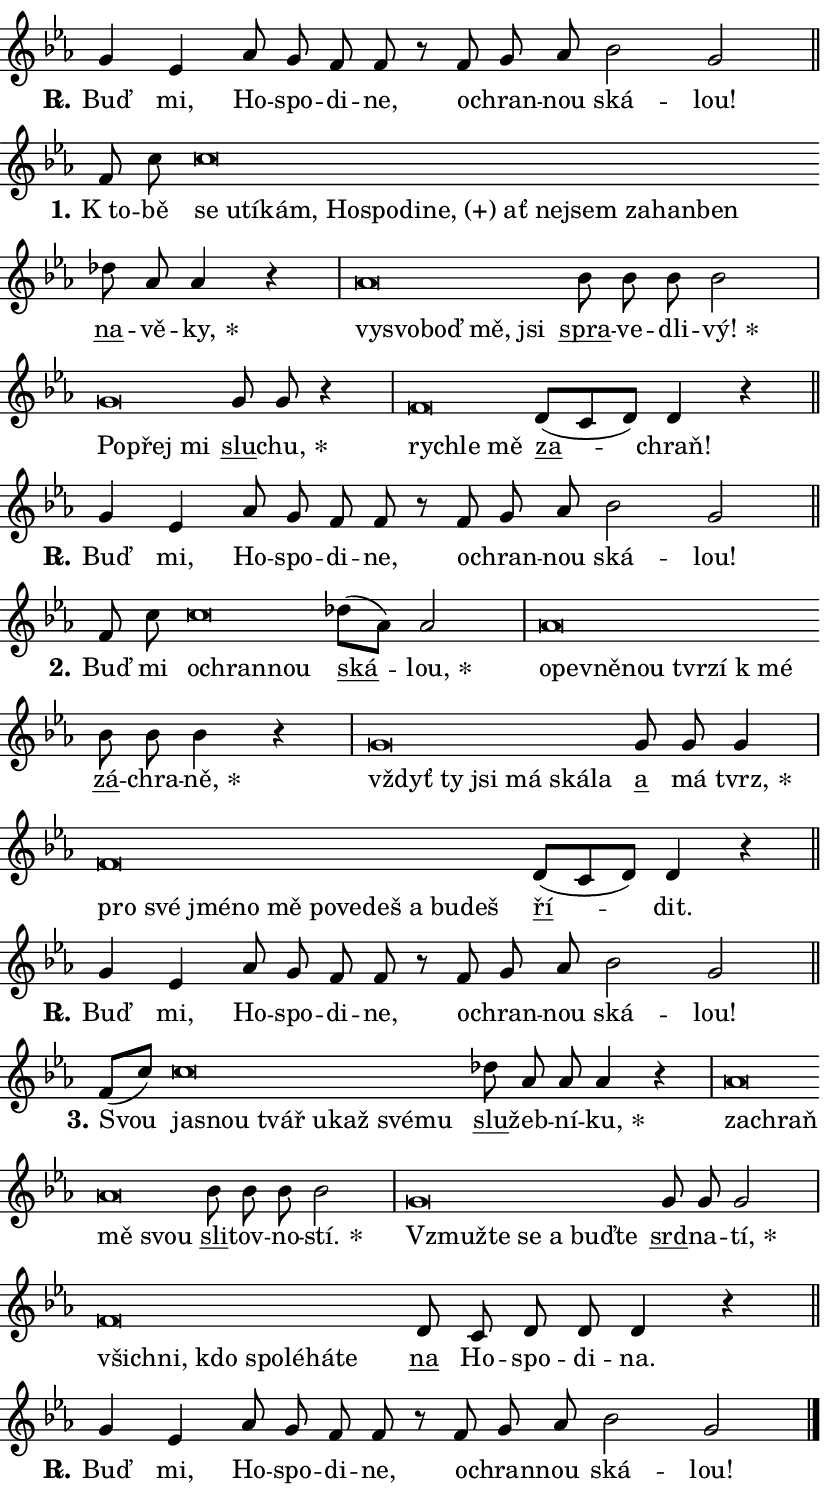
\version "2.24.0"
\header { tagline = "" }
\paper {
  indent = 0\cm
  top-margin = 0\cm
  right-margin = 0.13\cm % to fit lyric hyphens
  bottom-margin = 0\cm
  left-margin = 0\cm
  paper-width = 14\cm
  page-breaking = #ly:one-page-breaking
  system-system-spacing.basic-distance = #11
  score-system-spacing.basic-distance = #11
  ragged-last = ##f
}


%% Author: Thomas Morley
%% https://lists.gnu.org/archive/html/lilypond-user/2020-05/msg00002.html
#(define (line-position grob)
"Returns position of @var[grob} in current system:
   @code{'start}, if at first time-step
   @code{'end}, if at last time-step
   @code{'middle} otherwise
"
  (let* ((col (ly:item-get-column grob))
         (ln (ly:grob-object col 'left-neighbor))
         (rn (ly:grob-object col 'right-neighbor))
         (col-to-check-left (if (ly:grob? ln) ln col))
         (col-to-check-right (if (ly:grob? rn) rn col))
         (break-dir-left
           (and
             (ly:grob-property col-to-check-left 'non-musical #f)
             (ly:item-break-dir col-to-check-left)))
         (break-dir-right
           (and
             (ly:grob-property col-to-check-right 'non-musical #f)
             (ly:item-break-dir col-to-check-right))))
        (cond ((eqv? 1 break-dir-left) 'start)
              ((eqv? -1 break-dir-right) 'end)
              (else 'middle))))

#(define (tranparent-at-line-position vctor)
  (lambda (grob)
  "Relying on @code{line-position} select the relevant enry from @var{vctor}.
Used to determine transparency,"
    (case (line-position grob)
      ((end) (not (vector-ref vctor 0)))
      ((middle) (not (vector-ref vctor 1)))
      ((start) (not (vector-ref vctor 2))))))

noteHeadBreakVisibility =
#(define-music-function (break-visibility)(vector?)
"Makes @code{NoteHead}s transparent relying on @var{break-visibility}"
#{
  \override NoteHead.transparent =
    #(tranparent-at-line-position break-visibility)
#})

#(define delete-ledgers-for-transparent-note-heads
  (lambda (grob)
    "Reads whether a @code{NoteHead} is transparent.
If so this @code{NoteHead} is removed from @code{'note-heads} from
@var{grob}, which is supposed to be @code{LedgerLineSpanner}.
As a result ledgers are not printed for this @code{NoteHead}"
    (let* ((nhds-array (ly:grob-object grob 'note-heads))
           (nhds-list
             (if (ly:grob-array? nhds-array)
                 (ly:grob-array->list nhds-array)
                 '()))
           ;; Relies on the transparent-property being done before
           ;; Staff.LedgerLineSpanner.after-line-breaking is executed.
           ;; This is fragile ...
           (to-keep
             (remove
               (lambda (nhd)
                 (ly:grob-property nhd 'transparent #f))
               nhds-list)))
      ;; TODO find a better method to iterate over grob-arrays, similiar
      ;; to filter/remove etc for lists
      ;; For now rebuilt from scratch
      (set! (ly:grob-object grob 'note-heads)  '())
      (for-each
        (lambda (nhd)
          (ly:pointer-group-interface::add-grob grob 'note-heads nhd))
        to-keep))))

squashNotes = {
  \override NoteHead.X-extent = #'(-0.2 . 0.2)
  \override NoteHead.Y-extent = #'(-0.75 . 0)
  \override NoteHead.stencil =
    #(lambda (grob)
       (let ((pos (ly:grob-property grob 'staff-position)))
         (begin
           (if (< pos -7) (display "ERROR: Lower brevis then expected\n") (display ""))
           (if (<= pos -6) ly:text-interface::print ly:note-head::print))))
}
unSquashNotes = {
  \revert NoteHead.X-extent
  \revert NoteHead.Y-extent
  \revert NoteHead.stencil
}

hideNotes = \noteHeadBreakVisibility #begin-of-line-visible
unHideNotes = \noteHeadBreakVisibility #all-visible

% work-around for resetting accidentals
% https://lilypond.org/doc/v2.23/Documentation/notation/displaying-rhythms#unmetered-music
cadenzaMeasure = {
  \cadenzaOff
  \partial 1024 s1024
  \cadenzaOn
}

#(define-markup-command (accent layout props text) (markup?)
  "Underline accented syllable"
  (interpret-markup layout props
    #{\markup \override #'(offset . 4.3) \underline { #text }#}))

responsum = \markup \concat {
  "R" \hspace #-1.05 \path #0.1 #'((moveto 0 0.07) (lineto 0.9 0.8)) \hspace #0.05 "."
}

spaceSize = #0.6828661417322834 % exact space size for TeX Gyre Schola

\layout {
  \context {
    \Staff
    \remove "Time_signature_engraver"
    \override LedgerLineSpanner.after-line-breaking = #delete-ledgers-for-transparent-note-heads
  }
  \context {
    \Lyrics {
      \override LyricSpace.minimum-distance = \spaceSize
      \override LyricText.font-name = #"TeX Gyre Schola"
      \override LyricText.font-size = 1
      \override StanzaNumber.font-name = #"TeX Gyre Schola Bold"
      \override StanzaNumber.font-size = 1
    }
  }
  \context {
    \Score 
    \override NoteHead.text =
      #(lambda (grob) 
        (let ((pos (ly:grob-property grob 'staff-position)))
          #{\markup {
            \combine
              \halign #-0.55 \raise #(if (= pos -6) 0 0.5) \override #'(thickness . 2) \draw-line #'(3.2 . 0)
              \musicglyph "noteheads.sM1"
          }#}))
  }
}

% magnetic-lyrics.ily
%
%   written by
%     Jean Abou Samra <jean@abou-samra.fr>
%     Werner Lemberg <wl@gnu.org>
%
%   adapted by
%     Jiri Hon <jiri.hon@gmail.com>
%
% Version 2022-Apr-15

% https://www.mail-archive.com/lilypond-user@gnu.org/msg149350.html

#(define (Left_hyphen_pointer_engraver context)
   "Collect syllable-hyphen-syllable occurrences in lyrics and store
them in properties.  This engraver only looks to the left.  For
example, if the lyrics input is @code{foo -- bar}, it does the
following.

@itemize @bullet
@item
Set the @code{text} property of the @code{LyricHyphen} grob between
@q{foo} and @q{bar} to @code{foo}.

@item
Set the @code{left-hyphen} property of the @code{LyricText} grob with
text @q{foo} to the @code{LyricHyphen} grob between @q{foo} and
@q{bar}.
@end itemize

Use this auxiliary engraver in combination with the
@code{lyric-@/text::@/apply-@/magnetic-@/offset!} hook."
   (let ((hyphen #f)
         (text #f))
     (make-engraver
      (acknowledgers
       ((lyric-syllable-interface engraver grob source-engraver)
        (set! text grob)))
      (end-acknowledgers
       ((lyric-hyphen-interface engraver grob source-engraver)
        ;(when (not (grob::has-interface grob 'lyric-space-interface))
          (set! hyphen grob)));)
      ((stop-translation-timestep engraver)
       (when (and text hyphen)
         (ly:grob-set-object! text 'left-hyphen hyphen))
       (set! text #f)
       (set! hyphen #f)))))

#(define (lyric-text::apply-magnetic-offset! grob)
   "If the space between two syllables is less than the value in
property @code{LyricText@/.details@/.squash-threshold}, move the right
syllable to the left so that it gets concatenated with the left
syllable.

Use this function as a hook for
@code{LyricText@/.after-@/line-@/breaking} if the
@code{Left_@/hyphen_@/pointer_@/engraver} is active."
   (let ((hyphen (ly:grob-object grob 'left-hyphen #f)))
     (when hyphen
       (let ((left-text (ly:spanner-bound hyphen LEFT)))
         (when (grob::has-interface left-text 'lyric-syllable-interface)
           (let* ((common (ly:grob-common-refpoint grob left-text X))
                  (this-x-ext (ly:grob-extent grob common X))
                  (left-x-ext
                   (begin
                     ;; Trigger magnetism for left-text.
                     (ly:grob-property left-text 'after-line-breaking)
                     (ly:grob-extent left-text common X)))
                  ;; `delta` is the gap width between two syllables.
                  (delta (- (interval-start this-x-ext)
                            (interval-end left-x-ext)))
                  (details (ly:grob-property grob 'details))
                  (threshold (assoc-get 'squash-threshold details 0.2)))
             (when (< delta threshold)
               (let* (;; We have to manipulate the input text so that
                      ;; ligatures crossing syllable boundaries are not
                      ;; disabled.  For languages based on the Latin
                      ;; script this is essentially a beautification.
                      ;; However, for non-Western scripts it can be a
                      ;; necessity.
                      (lt (ly:grob-property left-text 'text))
                      (rt (ly:grob-property grob 'text))
                      (is-space (grob::has-interface hyphen 'lyric-space-interface))
                      (space (if is-space " " ""))
                      (extra-delta (if is-space spaceSize 0))
                      ;; Append new syllable.
                      (ltrt-space (if (and (string? lt) (string? rt))
                                (string-append lt space rt)
                                (make-concat-markup (list lt space rt))))
                      ;; Right-align `ltrt` to the right side.
                      (ltrt-space-markup (grob-interpret-markup
                               grob
                               (make-translate-markup
                                (cons (interval-length this-x-ext) 0)
                                (make-right-align-markup ltrt-space)))))
                 (begin
                   ;; Don't print `left-text`.
                   (ly:grob-set-property! left-text 'stencil #f)
                   ;; Set text and stencil (which holds all collected
                   ;; syllables so far) and shift it to the left.
                   (ly:grob-set-property! grob 'text ltrt-space)
                   (ly:grob-set-property! grob 'stencil ltrt-space-markup)
                   (ly:grob-translate-axis! grob (- (- delta extra-delta)) X))))))))))


#(define (lyric-hyphen::displace-bounds-first grob)
   ;; Make very sure this callback isn't triggered too early.
   (let ((left (ly:spanner-bound grob LEFT))
         (right (ly:spanner-bound grob RIGHT)))
     (ly:grob-property left 'after-line-breaking)
     (ly:grob-property right 'after-line-breaking)
     (ly:lyric-hyphen::print grob)))

squashThreshold = #0.4

\layout {
  \context {
    \Lyrics
    \consists #Left_hyphen_pointer_engraver
    \override LyricText.after-line-breaking =
      #lyric-text::apply-magnetic-offset!
    \override LyricHyphen.stencil = #lyric-hyphen::displace-bounds-first
    \override LyricText.details.squash-threshold = \squashThreshold
    \override LyricHyphen.minimum-distance = 0
    \override LyricHyphen.minimum-length = \squashThreshold
  }
}

squashText = \override LyricText.details.squash-threshold = 9999
unSquashText = \override LyricText.details.squash-threshold = \squashThreshold

leftText = \override LyricText.self-alignment-X = #LEFT
unLeftText = \revert LyricText.self-alignment-X

starOffset = #(lambda (grob) 
                (let ((x_offset (ly:self-alignment-interface::aligned-on-x-parent grob)))
                  (if (= x_offset 0) 0 (+ x_offset 1.2))))

star = #(define-music-function (syllable)(string?)
"Append star separator at the end of a syllable"
#{
  \once \override LyricText.X-offset = #starOffset
  \lyricmode { \markup {
    #syllable
    \override #'((font-name . "TeX Gyre Schola Bold")) \hspace #0.2 \lower #0.65 \larger "*"
  } }
#})

starAccent = #(define-music-function (syllable)(string?)
"Append star separator at the end of a syllable and make accent"
#{
  \once \override LyricText.X-offset = #starOffset
  \lyricmode { \markup {
    \accent #syllable
    \override #'((font-name . "TeX Gyre Schola Bold")) \hspace #0.2 \lower #0.65 \larger "*"
  } }
#})

breath = #(define-music-function (syllable)(string?)
"Append breathing indicator at the end of a syllable"
#{
  \lyricmode { \markup { #syllable "+" } }
#})

optionalBreath = #(define-music-function (syllable)(string?)
"Append optional breathing indicator at the end of a syllable"
#{
  \lyricmode { \markup { #syllable "(+)" } }
#})


\score {
    <<
        \new Voice = "melody" { \cadenzaOn \key es \major \relative { g'4 es as8 g f f \bar "" r f g as bes2 g \cadenzaMeasure \bar "||" \break } }
        \new Lyrics \lyricsto "melody" { \lyricmode { \set stanza = \responsum
Buď mi, Ho -- spo -- di -- ne, o -- chran -- nou ská -- lou! } }
    >>
    \layout {}
}

\score {
    <<
        \new Voice = "melody" { \cadenzaOn \key es \major \relative { f'8 c' \bar "" \squashNotes c\breve*1/16 \hideNotes \breve*1/16 \bar "" \breve*1/16 \bar "" \breve*1/16 \bar "" \breve*1/16 \bar "" \breve*1/16 \bar "" \breve*1/16 \bar "" \breve*1/16 \bar "" \breve*1/16 \bar "" \breve*1/16 \bar "" \breve*1/16 \bar "" \breve*1/16 \bar "" \breve*1/16 \breve*1/16 \bar "" \unHideNotes \unSquashNotes \bar "" des8 as as4 r \cadenzaMeasure \bar "|" \squashNotes as\breve*1/16 \hideNotes \breve*1/16 \bar "" \breve*1/16 \bar "" \breve*1/16 \breve*1/16 \bar "" \unHideNotes \unSquashNotes \bar "" bes8 bes bes bes2 \cadenzaMeasure \bar "|" \squashNotes g\breve*1/16 \hideNotes \breve*1/16 \breve*1/16 \bar "" \unHideNotes \unSquashNotes \bar "" g8 g r4 \cadenzaMeasure \bar "|" \squashNotes f\breve*1/16 \hideNotes \breve*1/16 \breve*1/16 \bar "" \unHideNotes \unSquashNotes \bar "" d8[( c d)] d4 r \cadenzaMeasure \bar "||" \break } }
        \new Lyrics \lyricsto "melody" { \lyricmode { \set stanza = "1."
"K to" -- bě \leftText se \squashText u -- tí -- kám, Ho -- spo -- di -- \optionalBreath ne, ať nej -- sem za -- han -- ben \unLeftText \unSquashText \markup \accent na -- vě -- \star ky, \leftText vy -- \squashText svo -- boď mě, jsi \unLeftText \unSquashText \markup \accent spra -- ve -- dli -- \star vý! \leftText Po -- \squashText přej mi \unLeftText \unSquashText \markup \accent slu -- \star chu, \leftText rych -- \squashText le mě \unLeftText \unSquashText \markup \accent za -- chraň! } }
    >>
    \layout {}
}

\score {
    <<
        \new Voice = "melody" { \cadenzaOn \key es \major \relative { g'4 es as8 g f f \bar "" r f g as bes2 g \cadenzaMeasure \bar "||" \break } }
        \new Lyrics \lyricsto "melody" { \lyricmode { \set stanza = \responsum
Buď mi, Ho -- spo -- di -- ne, o -- chran -- nou ská -- lou! } }
    >>
    \layout {}
}

\score {
    <<
        \new Voice = "melody" { \cadenzaOn \key es \major \relative { f'8 c' \bar "" \squashNotes c\breve*1/16 \hideNotes \breve*1/16 \breve*1/16 \bar "" \unHideNotes \unSquashNotes \bar "" des8[( as)] as2 \cadenzaMeasure \bar "|" \squashNotes as\breve*1/16 \hideNotes \breve*1/16 \bar "" \breve*1/16 \bar "" \breve*1/16 \bar "" \breve*1/16 \bar "" \breve*1/16 \breve*1/16 \bar "" \unHideNotes \unSquashNotes \bar "" bes8 bes bes4 r \cadenzaMeasure \bar "|" \squashNotes g\breve*1/16 \hideNotes \breve*1/16 \bar "" \breve*1/16 \bar "" \breve*1/16 \bar "" \breve*1/16 \breve*1/16 \bar "" \unHideNotes \unSquashNotes \bar "" g8 g g4 \cadenzaMeasure \bar "|" \squashNotes f\breve*1/16 \hideNotes \breve*1/16 \bar "" \breve*1/16 \bar "" \breve*1/16 \bar "" \breve*1/16 \bar "" \breve*1/16 \bar "" \breve*1/16 \bar "" \breve*1/16 \bar "" \breve*1/16 \bar "" \breve*1/16 \breve*1/16 \bar "" \unHideNotes \unSquashNotes \bar "" d8[( c d)] d4 r \cadenzaMeasure \bar "||" \break } }
        \new Lyrics \lyricsto "melody" { \lyricmode { \set stanza = "2."
Buď mi \leftText o -- \squashText chran -- nou \unLeftText \unSquashText \markup \accent ská -- \star lou, \leftText o -- \squashText pev -- ně -- nou tvr -- zí "k mé" \unLeftText \unSquashText \markup \accent zá -- chra -- \star ně, \leftText vždyť \squashText ty jsi má ská -- la \unLeftText \unSquashText \markup \accent a má \star tvrz, \leftText pro \squashText své jmé -- no mě po -- ve -- deš a bu -- deš \unLeftText \unSquashText \markup \accent ří -- dit. } }
    >>
    \layout {}
}

\score {
    <<
        \new Voice = "melody" { \cadenzaOn \key es \major \relative { g'4 es as8 g f f \bar "" r f g as bes2 g \cadenzaMeasure \bar "||" \break } }
        \new Lyrics \lyricsto "melody" { \lyricmode { \set stanza = \responsum
Buď mi, Ho -- spo -- di -- ne, o -- chran -- nou ská -- lou! } }
    >>
    \layout {}
}

\score {
    <<
        \new Voice = "melody" { \cadenzaOn \key es \major \relative { f'8[( c'8)] \bar "" \squashNotes c\breve*1/16 \hideNotes \breve*1/16 \bar "" \breve*1/16 \bar "" \breve*1/16 \bar "" \breve*1/16 \bar "" \breve*1/16 \breve*1/16 \bar "" \unHideNotes \unSquashNotes \bar "" des8 as as as4 r \cadenzaMeasure \bar "|" \squashNotes as\breve*1/16 \hideNotes \breve*1/16 \bar "" \breve*1/16 \breve*1/16 \bar "" \unHideNotes \unSquashNotes \bar "" bes8 bes bes bes2 \cadenzaMeasure \bar "|" \squashNotes g\breve*1/16 \hideNotes \breve*1/16 \bar "" \breve*1/16 \bar "" \breve*1/16 \bar "" \breve*1/16 \breve*1/16 \bar "" \unHideNotes \unSquashNotes \bar "" g8 g g2 \cadenzaMeasure \bar "|" \squashNotes f\breve*1/16 \hideNotes \breve*1/16 \bar "" \breve*1/16 \bar "" \breve*1/16 \bar "" \breve*1/16 \bar "" \breve*1/16 \breve*1/16 \bar "" \unHideNotes \unSquashNotes \bar "" d8 c d d d4 r \cadenzaMeasure \bar "||" \break } }
        \new Lyrics \lyricsto "melody" { \lyricmode { \set stanza = "3."
Svou \leftText ja -- \squashText snou tvář u -- kaž své -- mu \unLeftText \unSquashText \markup \accent slu -- žeb -- ní -- \star ku, \leftText za -- \squashText chraň mě svou \unLeftText \unSquashText \markup \accent sli -- tov -- no -- \star stí. \leftText Vzmuž -- \squashText te se a buď -- te \unLeftText \unSquashText \markup \accent srd -- na -- \star tí, \leftText všich -- \squashText ni, kdo spo -- lé -- há -- te \unLeftText \unSquashText \markup \accent na Ho -- spo -- di -- na. } }
    >>
    \layout {}
}

\score {
    <<
        \new Voice = "melody" { \cadenzaOn \key es \major \relative { g'4 es as8 g f f \bar "" r f g as bes2 g \cadenzaMeasure \bar "||" \break } \bar "|." }
        \new Lyrics \lyricsto "melody" { \lyricmode { \set stanza = \responsum
Buď mi, Ho -- spo -- di -- ne, o -- chran -- nou ská -- lou! } }
    >>
    \layout {}
}
